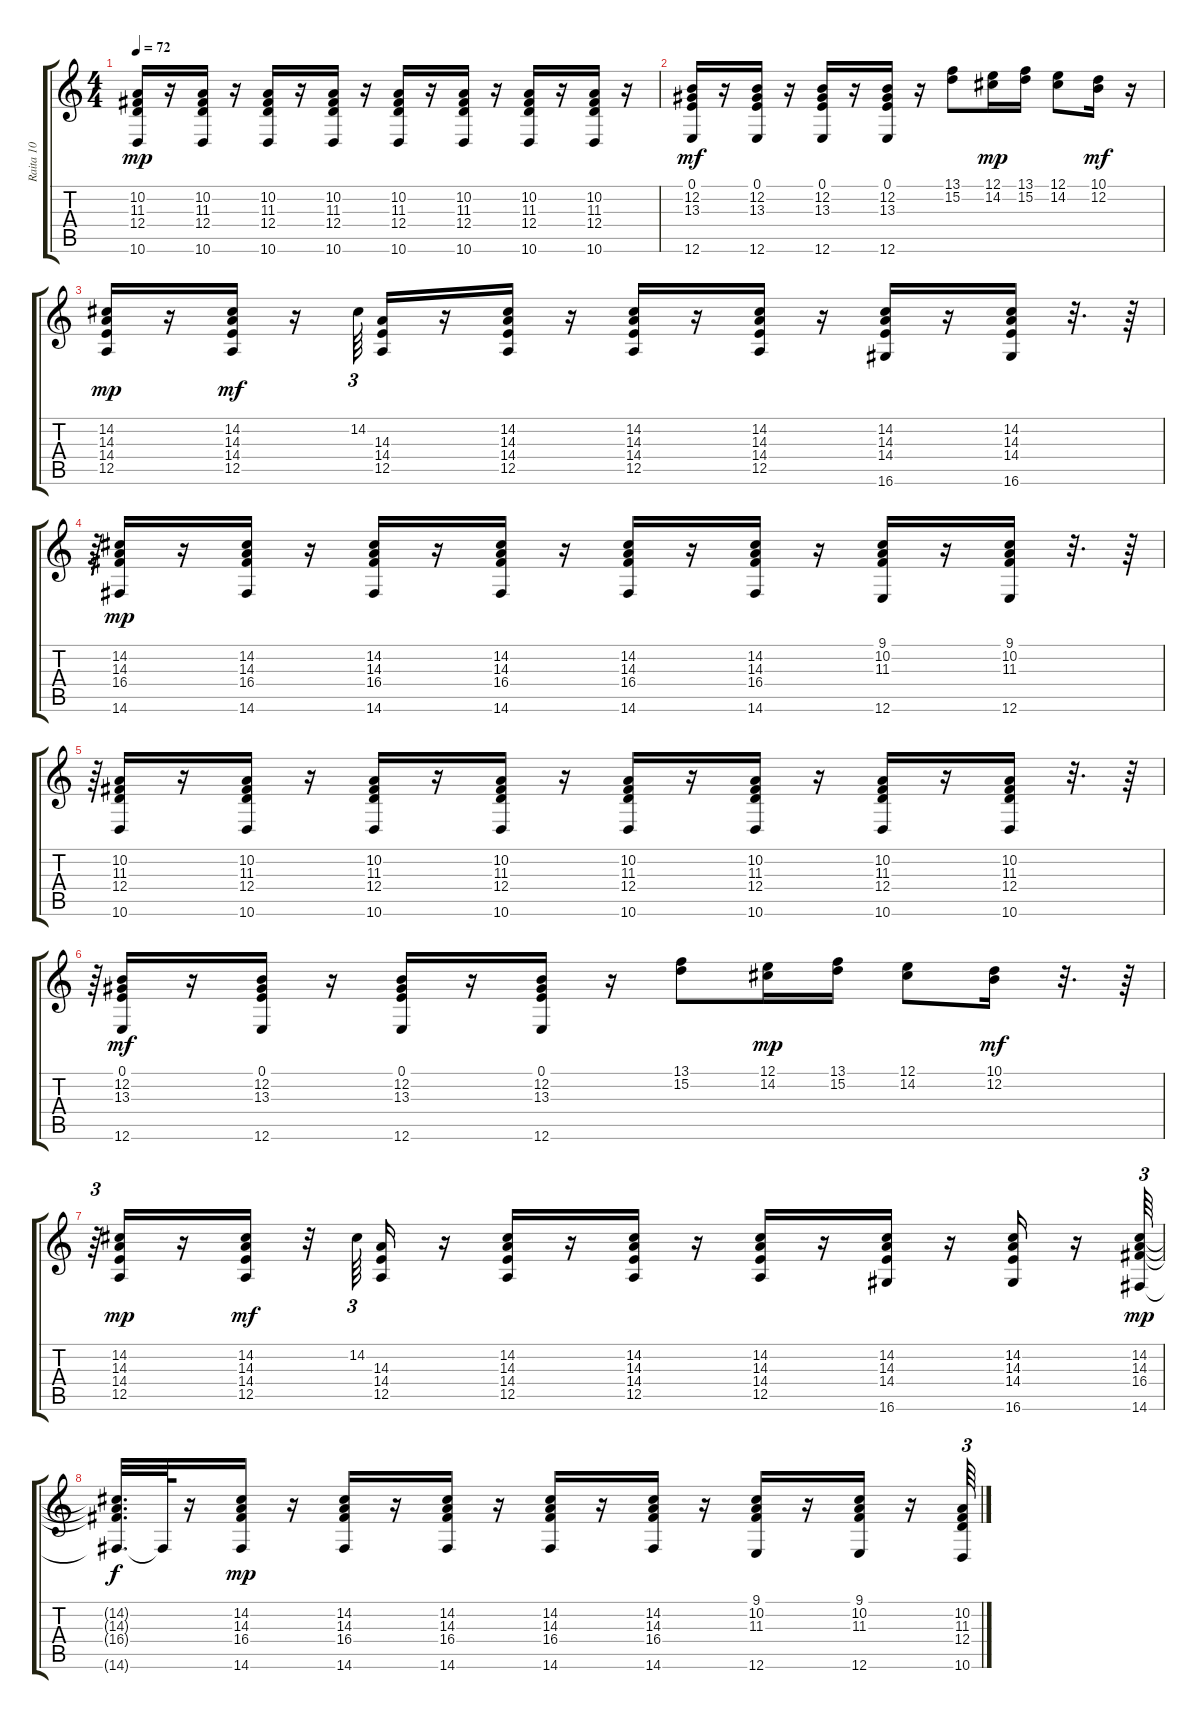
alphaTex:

\track ("Raita 10" "Raita 10") {instrument stringensemble1}
\staff {score tabs}
\tuning (E4 B3 G3 D3 A2 E2) {hide}
\ts (4 4)
\tempo 72
\clef g2
\ks c
(10.2 11.3 12.4 10.6).16{dy mp} r.16 (10.2 11.3 12.4 10.6).16 r.16 (10.2 11.3 12.4 10.6).16 r.16 (10.2 11.3 12.4 10.6).16 r.16 (10.2 11.3 12.4 10.6).16 r.16 (10.2 11.3 12.4 10.6).16 r.16 (10.2 11.3 12.4 10.6).16 r.16 (10.2 11.3 12.4 10.6).16 r.16 |
(0.1 12.2 13.3 12.6).16{dy mf} r.16 (0.1 12.2 13.3 12.6).16 r.16 (0.1 12.2 13.3 12.6).16 r.16 (0.1 12.2 13.3 12.6).16 r.16 (13.1 15.2).8 (12.1 14.2).16{dy mp} (13.1 15.2).16 (12.1 14.2).8 (10.1 12.2).16{dy mf} r.16 |
(14.2 14.3 14.4 12.5).16{dy mp} r.16 (14.2 14.3 14.4 12.5).16{dy mf} r.16 14.2.64{tu (3 2)} (14.3 14.4 12.5).16 r.16 (14.2 14.3 14.4 12.5).16 r.16 (14.2 14.3 14.4 12.5).16 r.16 (14.2 14.3 14.4 12.5).16 r.16 (14.2 14.3 14.4 16.6).16 r.16 (14.2 14.3 14.4 16.6).16 r.32{d} r.64 |
r.64{tu (3 2)} (14.2 14.3 16.4 14.6).16{dy mp} r.16 (14.2 14.3 16.4 14.6).16 r.16 (14.2 14.3 16.4 14.6).16 r.16 (14.2 14.3 16.4 14.6).16 r.16 (14.2 14.3 16.4 14.6).16 r.16 (14.2 14.3 16.4 14.6).16 r.16 (9.1 10.2 11.3 12.6).16 r.16 (9.1 10.2 11.3 12.6).16 r.32{d} r.64 |
r.64{tu (3 2)} (10.2 11.3 12.4 10.6).16 r.16 (10.2 11.3 12.4 10.6).16 r.16 (10.2 11.3 12.4 10.6).16 r.16 (10.2 11.3 12.4 10.6).16 r.16 (10.2 11.3 12.4 10.6).16 r.16 (10.2 11.3 12.4 10.6).16 r.16 (10.2 11.3 12.4 10.6).16 r.16 (10.2 11.3 12.4 10.6).16 r.32{d} r.64 |
r.64{tu (3 2)} (0.1 12.2 13.3 12.6).16{dy mf} r.16 (0.1 12.2 13.3 12.6).16 r.16 (0.1 12.2 13.3 12.6).16 r.16 (0.1 12.2 13.3 12.6).16 r.16 (13.1 15.2).8 (12.1 14.2).16{dy mp} (13.1 15.2).16 (12.1 14.2).8 (10.1 12.2).16{dy mf} r.32{d} r.64 |
r.64{tu (3 2)} (14.2 14.3 14.4 12.5).16{dy mp} r.16 (14.2 14.3 14.4 12.5).16{dy mf} r.32 14.2.64{tu (3 2)} (14.3 14.4 12.5).16 r.16 (14.2 14.3 14.4 12.5).16 r.16 (14.2 14.3 14.4 12.5).16 r.16 (14.2 14.3 14.4 12.5).16 r.16 (14.2 14.3 14.4 16.6).16 r.16 (14.2 14.3 14.4 16.6).16 r.16 (14.2 14.3 16.4 14.6).64{tu (3 2) dy mp} |
(14.2{t} 14.3{t} 16.4{t} 14.6{t}).32{d dy f} 14.6{t}.64 r.16 (14.2 14.3 16.4 14.6).16{dy mp} r.16 (14.2 14.3 16.4 14.6).16 r.16 (14.2 14.3 16.4 14.6).16 r.16 (14.2 14.3 16.4 14.6).16 r.16 (14.2 14.3 16.4 14.6).16 r.16 (9.1 10.2 11.3 12.6).16 r.16 (9.1 10.2 11.3 12.6).16 r.16 (10.2 11.3 12.4 10.6).64{tu (3 2)}
